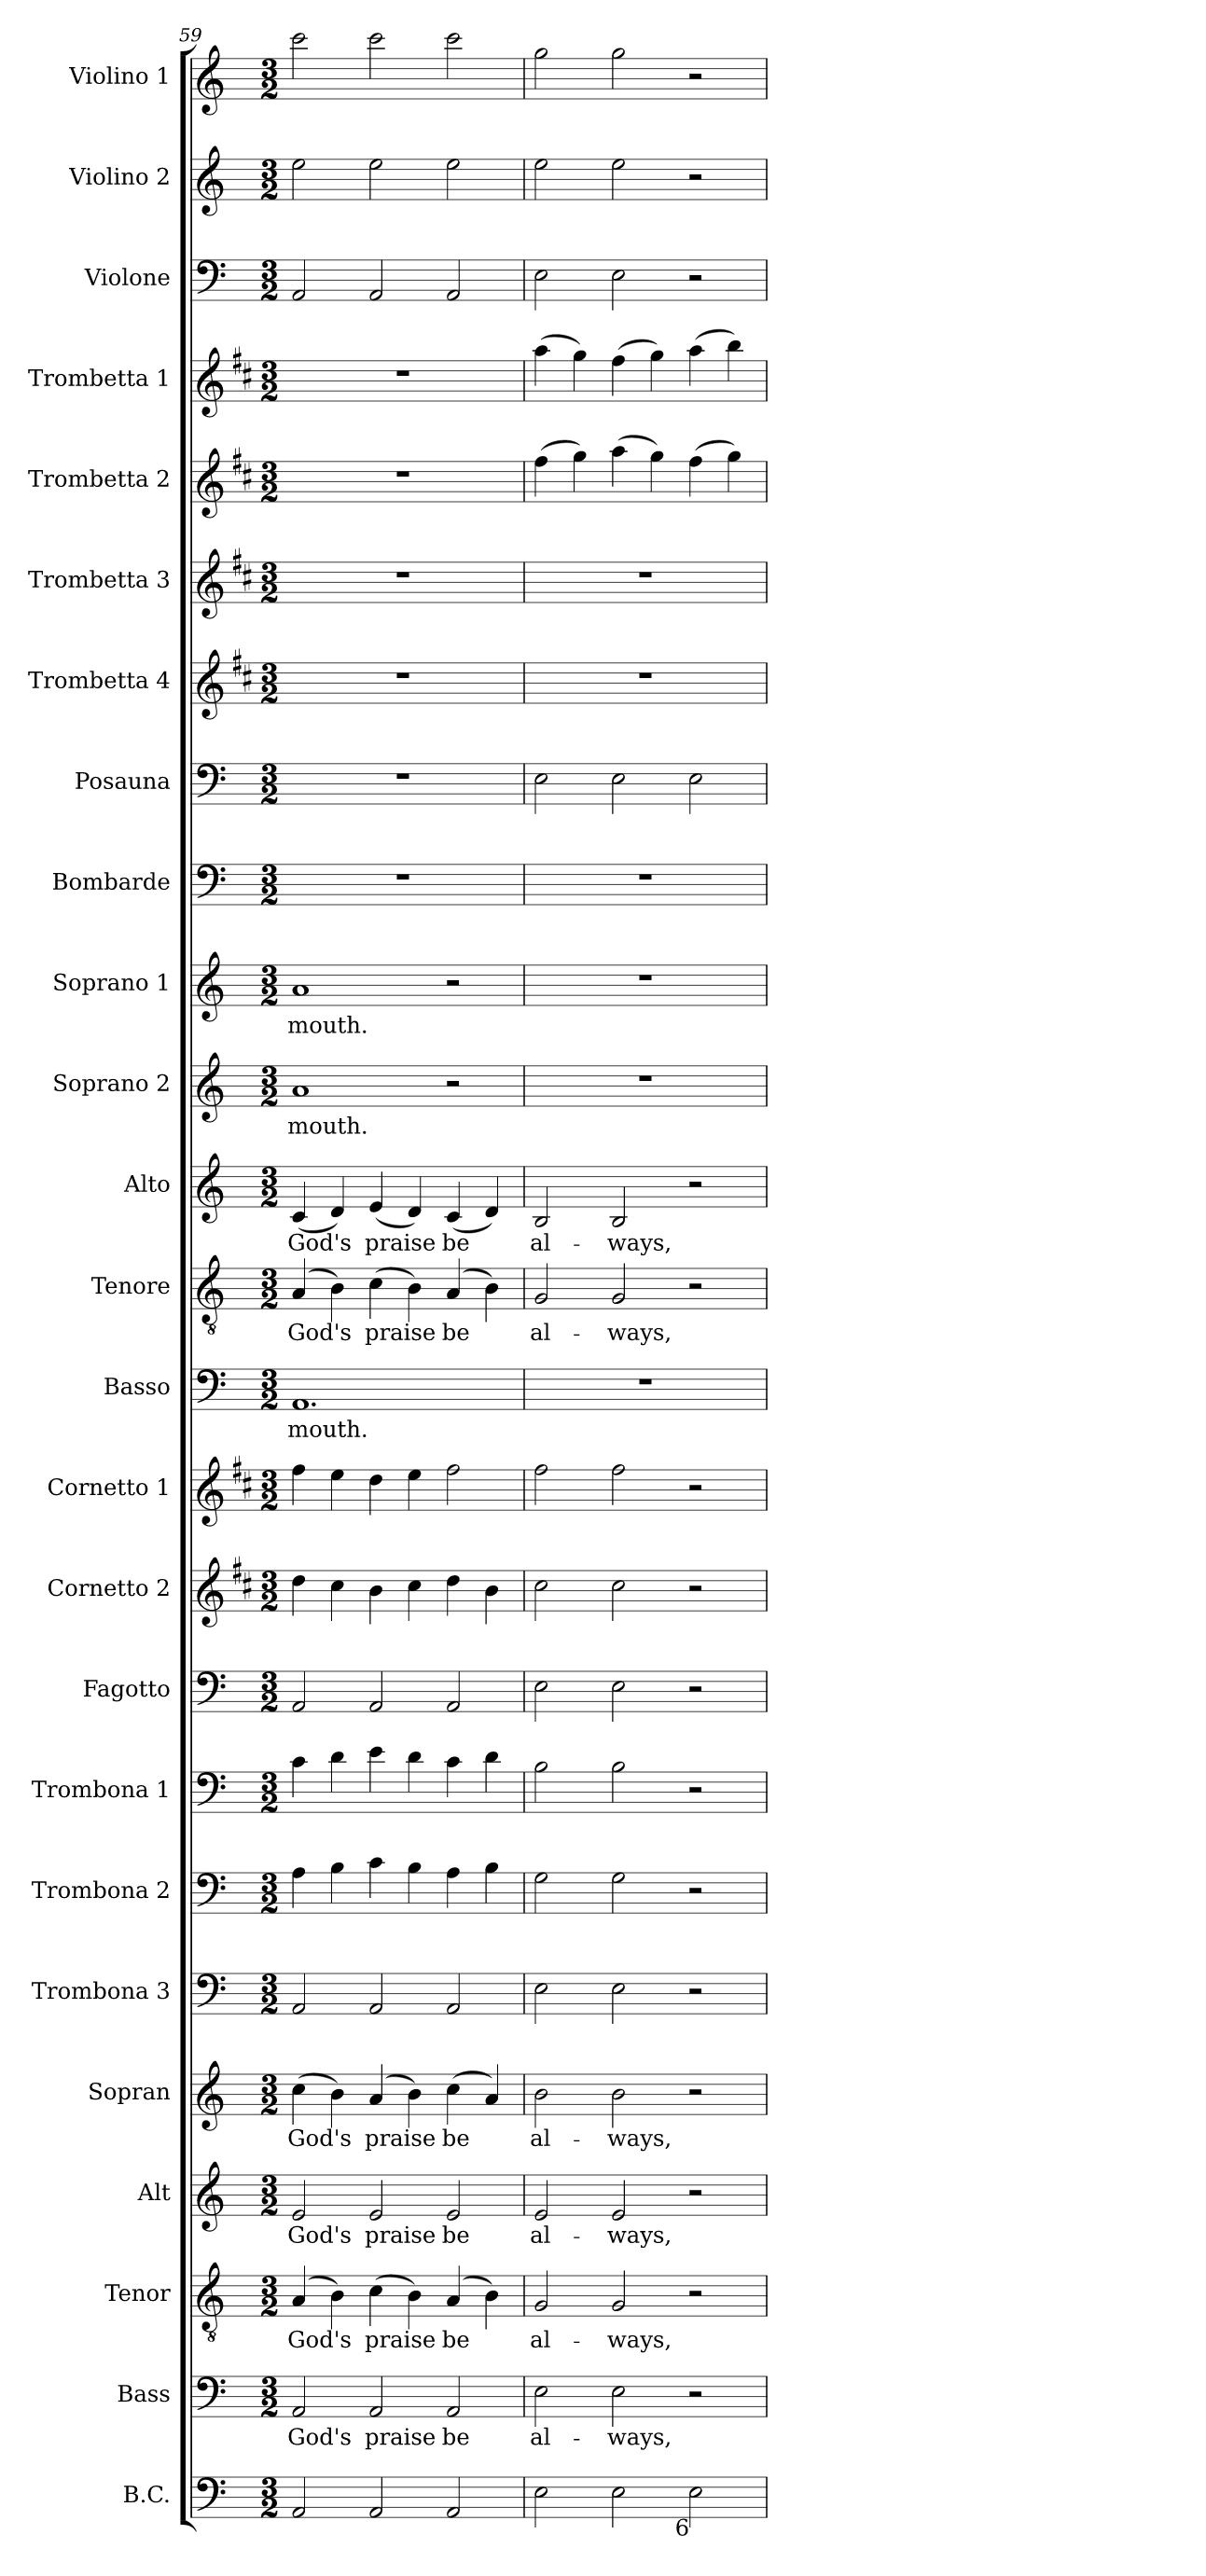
**kern	**kern	**text	**kern	**text	**kern	**text	**kern	**text	**kern	**kern	**kern	**kern	**kern	**kern	**kern	**text	**kern	**text	**kern	**text	**kern	**text	**kern	**text	**kern	**kern	**kern	**kern	**kern	**kern	**kern	**kern	**kern
*part25	*part24	*part24	*part23	*part23	*part22	*part22	*part21	*part21	*part20	*part19	*part18	*part17	*part16	*part15	*part14	*part14	*part13	*part13	*part12	*part12	*part11	*part11	*part10	*part10	*part9	*part8	*part7	*part6	*part5	*part4	*part3	*part2	*part1
*staff25	*staff24	*staff24	*staff23	*staff23	*staff22	*staff22	*staff21	*staff21	*staff20	*staff19	*staff18	*staff17	*staff16	*staff15	*staff14	*staff14	*staff13	*staff13	*staff12	*staff12	*staff11	*staff11	*staff10	*staff10	*staff9	*staff8	*staff7	*staff6	*staff5	*staff4	*staff3	*staff2	*staff1
*I"B.C.	*I"Bass	*	*I"Tenor	*	*I"Alt	*	*I"Sopran	*	*I"Trombona 3	*I"Trombona 2	*I"Trombona 1	*I"Fagotto	*I"Cornetto 2	*I"Cornetto 1	*I"Basso	*	*I"Tenore	*	*I"Alto	*	*I"Soprano 2	*	*I"Soprano 1	*	*I"Bombarde	*I"Posauna	*I"Trombetta 4	*I"Trombetta 3	*I"Trombetta 2	*I"Trombetta 1	*I"Violone	*I"Violino 2	*I"Violino 1
*I'B.C.	*I'B.	*	*I'T.	*	*I'A.	*	*I'S.	*	*I'Tbn. 2	*I'Tbn. 2	*I'Tbn. 1	*I'Fag.	*I'Cor. 2	*I'Cor. 1	*I'B.	*	*I'T.	*	*I'A.	*	*I'S.	*	*I'S.	*	*	*	*	*	*	*	*	*I'Vl. 2	*I'Vl. 1
*clefF4	*clefF4	*	*clefGv2	*	*clefG2	*	*clefG2	*	*clefF4	*clefF4	*clefF4	*clefF4	*clefG2	*clefG2	*clefF4	*	*clefGv2	*	*clefG2	*	*clefG2	*	*clefG2	*	*clefF4	*clefF4	*clefG2	*clefG2	*clefG2	*clefG2	*clefF4	*clefG2	*clefG2
*	*	*	*ITrd7c12	*	*	*	*	*	*	*	*	*	*ITrd1c2	*ITrd1c2	*	*	*ITrd7c12	*	*	*	*	*	*	*	*	*	*ITrd1c2	*ITrd1c2	*ITrd1c2	*ITrd1c2	*	*	*
*k[]	*k[]	*	*k[]	*	*k[]	*	*k[]	*	*k[]	*k[]	*k[]	*k[]	*k[]	*k[]	*k[]	*	*k[]	*	*k[]	*	*k[]	*	*k[]	*	*k[]	*k[]	*k[]	*k[]	*k[]	*k[]	*k[]	*k[]	*k[]
*C:	*C:	*	*C:	*	*C:	*	*C:	*	*C:	*C:	*C:	*C:	*C:	*C:	*C:	*	*C:	*	*C:	*	*C:	*	*C:	*	*C:	*C:	*C:	*C:	*C:	*C:	*C:	*C:	*C:
*M3/2	*M3/2	*	*M3/2	*	*M3/2	*	*M3/2	*	*M3/2	*M3/2	*M3/2	*M3/2	*M3/2	*M3/2	*M3/2	*	*M3/2	*	*M3/2	*	*M3/2	*	*M3/2	*	*M3/2	*M3/2	*M3/2	*M3/2	*M3/2	*M3/2	*M3/2	*M3/2	*M3/2
=59	=59	=59	=59	=59	=59	=59	=59	=59	=59	=59	=59	=59	=59	=59	=59	=59	=59	=59	=59	=59	=59	=59	=59	=59	=59	=59	=59	=59	=59	=59	=59	=59	=59
!	!	!LO:LY:b:color=#000000	!	!	!	!	!	!	!	!	!	!	!	!	!	!	!	!	!	!	!	!	!	!	!	!	!	!	!	!	!	!	!
!	!	!	!	!LO:LY:b:color=#000000	!	!	!	!	!	!	!	!	!	!	!	!	!	!	!	!	!	!	!	!	!	!	!	!	!	!	!	!	!
!	!	!	!	!	!	!LO:LY:b:color=#000000	!	!	!	!	!	!	!	!	!	!	!	!	!	!	!	!	!	!	!	!	!	!	!	!	!	!	!
!	!	!	!	!	!	!	!	!LO:LY:b:color=#000000	!	!	!	!	!	!	!	!	!	!	!	!	!	!	!	!	!	!	!	!	!	!	!	!	!
!	!	!	!	!	!	!	!	!	!	!	!	!	!	!	!	!LO:LY:b:color=#000000	!	!	!	!	!	!	!	!	!	!	!	!	!	!	!	!	!
!	!	!	!	!	!	!	!	!	!	!	!	!	!	!	!	!	!	!LO:LY:b:color=#000000	!	!	!	!	!	!	!	!	!	!	!	!	!	!	!
!	!	!	!	!	!	!	!	!	!	!	!	!	!	!	!	!	!	!	!	!LO:LY:b:color=#000000	!	!	!	!	!	!	!	!	!	!	!	!	!
!	!	!	!	!	!	!	!	!	!	!	!	!	!	!	!	!	!	!	!	!	!	!LO:LY:b:color=#000000	!	!	!	!	!	!	!	!	!	!	!
!	!	!	!	!	!	!	!	!	!	!	!	!	!	!	!	!	!	!	!	!	!	!	!	!LO:LY:b:color=#000000	!LO:N:vis=1	!LO:N:vis=1	!LO:N:vis=1	!LO:N:vis=1	!LO:N:vis=1	!LO:N:vis=1	!	!	!
2AAi/	2AAi/	God's	(4AAi/	God's	2ei/	God's	(4cci\	God's	2AAi/	4Ai\	4ci\	2AAi/	4cci\	4eei\	1.AAi	mouth.	(4AAi/	God's	(4ci/	God's	1ai	mouth.	1ai	mouth.	1.r	1.r	1.r	1.r	1.r	1.r	2AAi/	2eei\	2ccci\
.	.	.	4BBi\)	.	.	.	4bi\)	.	.	4Bi\	4di\	.	4bi\	4ddi\	.	.	4BBi\)	.	4di/)	.	.	.	.	.	.	.	.	.	.	.	.	.	.
!	!	!LO:LY:b:color=#000000	!	!	!	!	!	!	!	!	!	!	!	!	!	!	!	!	!	!	!	!	!	!	!	!	!	!	!	!	!	!	!
!	!	!	!	!LO:LY:b:color=#000000	!	!	!	!	!	!	!	!	!	!	!	!	!	!	!	!	!	!	!	!	!	!	!	!	!	!	!	!	!
!	!	!	!	!	!	!LO:LY:b:color=#000000	!	!	!	!	!	!	!	!	!	!	!	!	!	!	!	!	!	!	!	!	!	!	!	!	!	!	!
!	!	!	!	!	!	!	!	!LO:LY:b:color=#000000	!	!	!	!	!	!	!	!	!	!	!	!	!	!	!	!	!	!	!	!	!	!	!	!	!
!	!	!	!	!	!	!	!	!	!	!	!	!	!	!	!	!	!	!LO:LY:b:color=#000000	!	!	!	!	!	!	!	!	!	!	!	!	!	!	!
!	!	!	!	!	!	!	!	!	!	!	!	!	!	!	!	!	!	!	!	!LO:LY:b:color=#000000	!	!	!	!	!	!	!	!	!	!	!	!	!
2AAi/	2AAi/	praise	(4Ci\	praise	2ei/	praise	(4ai/	praise	2AAi/	4ci\	4ei\	2AAi/	4ai\	4cci\	.	.	(4Ci\	praise	(4ei/	praise	.	.	.	.	.	.	.	.	.	.	2AAi/	2eei\	2ccci\
.	.	.	4BBi\)	.	.	.	4bi\)	.	.	4Bi\	4di\	.	4bi\	4ddi\	.	.	4BBi\)	.	4di/)	.	.	.	.	.	.	.	.	.	.	.	.	.	.
!	!	!LO:LY:b:color=#000000	!	!	!	!	!	!	!	!	!	!	!	!	!	!	!	!	!	!	!	!	!	!	!	!	!	!	!	!	!	!	!
!	!	!	!	!LO:LY:b:color=#000000	!	!	!	!	!	!	!	!	!	!	!	!	!	!	!	!	!	!	!	!	!	!	!	!	!	!	!	!	!
!	!	!	!	!	!	!LO:LY:b:color=#000000	!	!	!	!	!	!	!	!	!	!	!	!	!	!	!	!	!	!	!	!	!	!	!	!	!	!	!
!	!	!	!	!	!	!	!	!LO:LY:b:color=#000000	!	!	!	!	!	!	!	!	!	!	!	!	!	!	!	!	!	!	!	!	!	!	!	!	!
!	!	!	!	!	!	!	!	!	!	!	!	!	!	!	!	!	!	!LO:LY:b:color=#000000	!	!	!	!	!	!	!	!	!	!	!	!	!	!	!
!	!	!	!	!	!	!	!	!	!	!	!	!	!	!	!	!	!	!	!	!LO:LY:b:color=#000000	!	!	!	!	!	!	!	!	!	!	!	!	!
2AAi/	2AAi/	be	(4AAi/	be	2ei/	be	(4cci\	be	2AAi/	4Ai\	4ci\	2AAi/	4cci\	2eei\	.	.	(4AAi/	be	(4ci/	be	2r	.	2r	.	.	.	.	.	.	.	2AAi/	2eei\	2ccci\
.	.	.	4BBi\)	.	.	.	4ai/)	.	.	4Bi\	4di\	.	4ai\	.	.	.	4BBi\)	.	4di/)	.	.	.	.	.	.	.	.	.	.	.	.	.	.
=60	=60	=60	=60	=60	=60	=60	=60	=60	=60	=60	=60	=60	=60	=60	=60	=60	=60	=60	=60	=60	=60	=60	=60	=60	=60	=60	=60	=60	=60	=60	=60	=60	=60
!	!	!LO:LY:b:color=#000000	!	!	!	!	!	!	!	!	!	!	!	!	!	!	!	!	!	!	!	!	!	!	!	!	!	!	!	!	!	!	!
!	!	!	!	!LO:LY:b:color=#000000	!	!	!	!	!	!	!	!	!	!	!	!	!	!	!	!	!	!	!	!	!	!	!	!	!	!	!	!	!
!	!	!	!	!	!	!LO:LY:b:color=#000000	!	!	!	!	!	!	!	!	!	!	!	!	!	!	!	!	!	!	!	!	!	!	!	!	!	!	!
!	!	!	!	!	!	!	!	!LO:LY:b:color=#000000	!	!	!	!	!	!	!LO:N:vis=1	!	!	!	!	!	!	!	!	!	!	!	!	!	!	!	!	!	!
!	!	!	!	!	!	!	!	!	!	!	!	!	!	!	!	!	!	!LO:LY:b:color=#000000	!	!	!	!	!	!	!	!	!	!	!	!	!	!	!
!	!	!	!	!	!	!	!	!	!	!	!	!	!	!	!	!	!	!	!	!LO:LY:b:color=#000000	!LO:N:vis=1	!	!LO:N:vis=1	!	!LO:N:vis=1	!	!LO:N:vis=1	!LO:N:vis=1	!	!	!	!	!
2Ei\	2Ei\	al-	2GGi/	al-	2ei/	al-	2bi\	al-	2Ei\	2Gi\	2Bi\	2Ei\	2bi\	2eei\	1.r	.	2GGi/	al-	2Bi/	al-	1.r	.	1.r	.	1.r	2Ei\	1.r	1.r	(4eei\	(4ggi\	2Ei\	2eei\	2ggi\
.	.	.	.	.	.	.	.	.	.	.	.	.	.	.	.	.	.	.	.	.	.	.	.	.	.	.	.	.	4ffi\)	4ffi\)	.	.	.
!	!	!LO:LY:b:color=#000000	!	!	!	!	!	!	!	!	!	!	!	!	!	!	!	!	!	!	!	!	!	!	!	!	!	!	!	!	!	!	!
!	!	!	!	!LO:LY:b:color=#000000	!	!	!	!	!	!	!	!	!	!	!	!	!	!	!	!	!	!	!	!	!	!	!	!	!	!	!	!	!
!	!	!	!	!	!	!LO:LY:b:color=#000000	!	!	!	!	!	!	!	!	!	!	!	!	!	!	!	!	!	!	!	!	!	!	!	!	!	!	!
!	!	!	!	!	!	!	!	!LO:LY:b:color=#000000	!	!	!	!	!	!	!	!	!	!	!	!	!	!	!	!	!	!	!	!	!	!	!	!	!
!	!	!	!	!	!	!	!	!	!	!	!	!	!	!	!	!	!	!LO:LY:b:color=#000000	!	!	!	!	!	!	!	!	!	!	!	!	!	!	!
!	!	!	!	!	!	!	!	!	!	!	!	!	!	!	!	!	!	!	!	!LO:LY:b:color=#000000	!	!	!	!	!	!	!	!	!	!	!	!	!
2Ei\	2Ei\	-ways,	2GGi/	-ways,	2ei/	-ways,	2bi\	-ways,	2Ei\	2Gi\	2Bi\	2Ei\	2bi\	2eei\	.	.	2GGi/	-ways,	2Bi/	-ways,	.	.	.	.	.	2Ei\	.	.	(4ggi\	(4eei\	2Ei\	2eei\	2ggi\
.	.	.	.	.	.	.	.	.	.	.	.	.	.	.	.	.	.	.	.	.	.	.	.	.	.	.	.	.	4ffi\)	4ffi\)	.	.	.
!LO:TX:b:rj:t=6	!	!	!	!	!	!	!	!	!	!	!	!	!	!	!	!	!	!	!	!	!	!	!	!	!	!	!	!	!	!	!	!	!
2Ei\	2r	.	2r	.	2r	.	2r	.	2r	2r	2r	2r	2r	2r	.	.	2r	.	2r	.	.	.	.	.	.	2Ei\	.	.	(4eei\	(4ggi\	2r	2r	2r
.	.	.	.	.	.	.	.	.	.	.	.	.	.	.	.	.	.	.	.	.	.	.	.	.	.	.	.	.	4ffi\)	4aai\)	.	.	.
=	=	=	=	=	=	=	=	=	=	=	=	=	=	=	=	=	=	=	=	=	=	=	=	=	=	=	=	=	=	=	=	=	=
*-	*-	*-	*-	*-	*-	*-	*-	*-	*-	*-	*-	*-	*-	*-	*-	*-	*-	*-	*-	*-	*-	*-	*-	*-	*-	*-	*-	*-	*-	*-	*-	*-	*-
